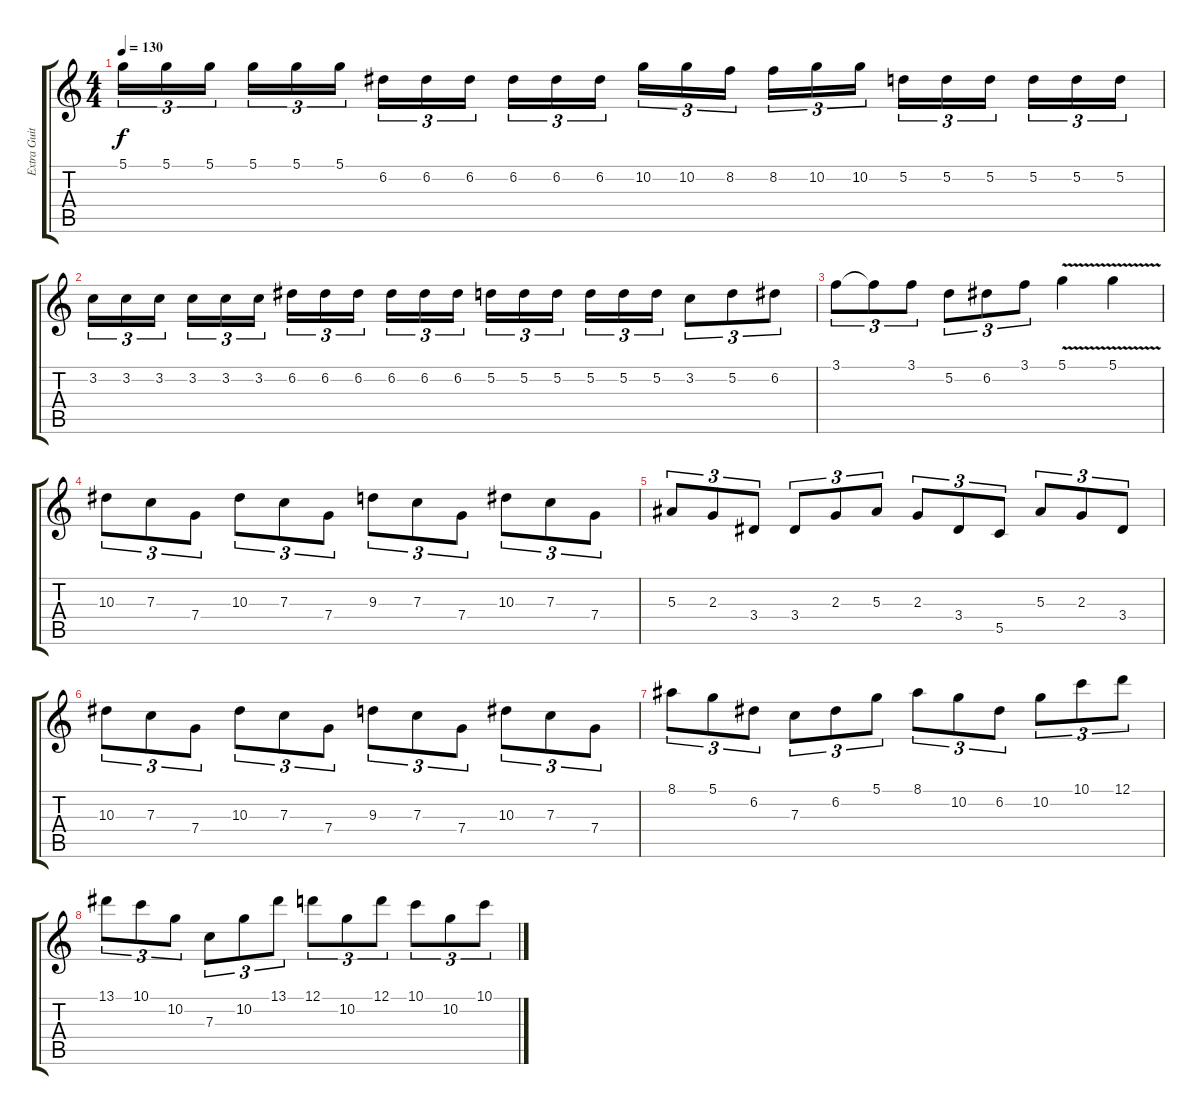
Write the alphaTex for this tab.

\track ("Extra Guitar #1" "Extra Guit") {instrument distortionguitar}
\staff {score tabs}
\tuning (D4 A3 F3 C3 G2 C2) {hide}
\ts (4 4)
\tempo 130
\clef g2
\ks c
5.1.16{tu (3 2) dy f} 5.1.16{tu (3 2)} 5.1.16{tu (3 2)} 5.1.16{tu (3 2)} 5.1.16{tu (3 2)} 5.1.16{tu (3 2)} 6.2.16{tu (3 2)} 6.2.16{tu (3 2)} 6.2.16{tu (3 2)} 6.2.16{tu (3 2)} 6.2.16{tu (3 2)} 6.2.16{tu (3 2)} 10.2.16{tu (3 2)} 10.2.16{tu (3 2)} 8.2.16{tu (3 2)} 8.2.16{tu (3 2)} 10.2.16{tu (3 2)} 10.2.16{tu (3 2)} 5.2.16{tu (3 2)} 5.2.16{tu (3 2)} 5.2.16{tu (3 2)} 5.2.16{tu (3 2)} 5.2.16{tu (3 2)} 5.2.16{tu (3 2)} |
3.2.16{tu (3 2)} 3.2.16{tu (3 2)} 3.2.16{tu (3 2)} 3.2.16{tu (3 2)} 3.2.16{tu (3 2)} 3.2.16{tu (3 2)} 6.2.16{tu (3 2)} 6.2.16{tu (3 2)} 6.2.16{tu (3 2)} 6.2.16{tu (3 2)} 6.2.16{tu (3 2)} 6.2.16{tu (3 2)} 5.2.16{tu (3 2)} 5.2.16{tu (3 2)} 5.2.16{tu (3 2)} 5.2.16{tu (3 2)} 5.2.16{tu (3 2)} 5.2.16{tu (3 2)} 3.2.8{tu (3 2)} 5.2.8{tu (3 2)} 6.2.8{tu (3 2)} |
3.1.8{tu (3 2)} 3.1{t}.8{tu (3 2)} 3.1.8{tu (3 2)} 5.2.8{tu (3 2)} 6.2.8{tu (3 2)} 3.1.8{tu (3 2)} 5.1{v}.4 5.1{v}.4 |
10.3.8{tu (3 2) volume 11} 7.3.8{tu (3 2)} 7.4.8{tu (3 2)} 10.3.8{tu (3 2)} 7.3.8{tu (3 2)} 7.4.8{tu (3 2)} 9.3.8{tu (3 2)} 7.3.8{tu (3 2)} 7.4.8{tu (3 2)} 10.3.8{tu (3 2)} 7.3.8{tu (3 2)} 7.4.8{tu (3 2)} |
5.3.8{tu (3 2)} 2.3.8{tu (3 2)} 3.4.8{tu (3 2)} 3.4.8{tu (3 2)} 2.3.8{tu (3 2)} 5.3.8{tu (3 2)} 2.3.8{tu (3 2)} 3.4.8{tu (3 2)} 5.5.8{tu (3 2)} 5.3.8{tu (3 2)} 2.3.8{tu (3 2)} 3.4.8{tu (3 2)} |
10.3.8{tu (3 2)} 7.3.8{tu (3 2)} 7.4.8{tu (3 2)} 10.3.8{tu (3 2)} 7.3.8{tu (3 2)} 7.4.8{tu (3 2)} 9.3.8{tu (3 2)} 7.3.8{tu (3 2)} 7.4.8{tu (3 2)} 10.3.8{tu (3 2)} 7.3.8{tu (3 2)} 7.4.8{tu (3 2)} |
8.1.8{tu (3 2)} 5.1.8{tu (3 2)} 6.2.8{tu (3 2)} 7.3.8{tu (3 2)} 6.2.8{tu (3 2)} 5.1.8{tu (3 2)} 8.1.8{tu (3 2)} 10.2.8{tu (3 2)} 6.2.8{tu (3 2)} 10.2.8{tu (3 2)} 10.1.8{tu (3 2)} 12.1.8{tu (3 2)} |
13.1.8{tu (3 2)} 10.1.8{tu (3 2)} 10.2.8{tu (3 2)} 7.3.8{tu (3 2)} 10.2.8{tu (3 2)} 13.1.8{tu (3 2)} 12.1.8{tu (3 2)} 10.2.8{tu (3 2)} 12.1.8{tu (3 2)} 10.1.8{tu (3 2)} 10.2.8{tu (3 2)} 10.1.8{tu (3 2)}
